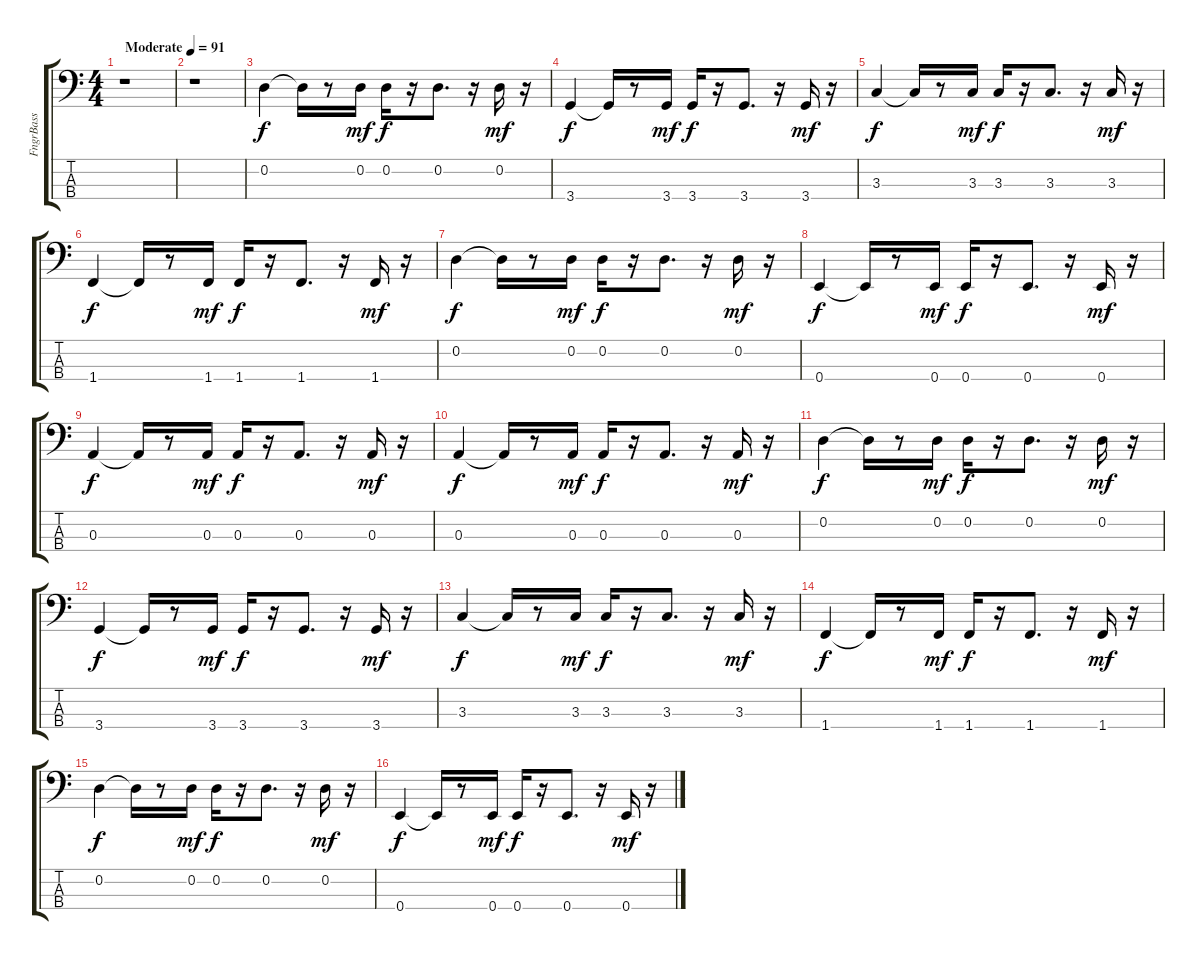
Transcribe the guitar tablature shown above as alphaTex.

\track ("FngrBass" "FngrBass") {instrument electricbassfinger}
\staff {score tabs}
\tuning (G2 D2 A1 E1) {hide}
\ts (4 4)
\tempo (91 "Moderate")
\clef f4
\ks c
r.1{dy f instrument electricbassfinger} |
r.1 |
0.2.4{volume 8} 0.2{t}.16 r.8 0.2.16{dy mf} 0.2.16{dy f} r.16 0.2.8{d} r.16 0.2.16{dy mf} r.16 |
3.4.4{dy f} 3.4{t}.16 r.8 3.4.16{dy mf} 3.4.16{dy f} r.16 3.4.8{d} r.16 3.4.16{dy mf} r.16 |
3.3.4{dy f} 3.3{t}.16 r.8 3.3.16{dy mf} 3.3.16{dy f} r.16 3.3.8{d} r.16 3.3.16{dy mf} r.16 |
1.4.4{dy f} 1.4{t}.16 r.8 1.4.16{dy mf} 1.4.16{dy f} r.16 1.4.8{d} r.16 1.4.16{dy mf} r.16 |
0.2.4{dy f} 0.2{t}.16 r.8 0.2.16{dy mf} 0.2.16{dy f} r.16 0.2.8{d} r.16 0.2.16{dy mf} r.16 |
0.4.4{dy f} 0.4{t}.16 r.8 0.4.16{dy mf} 0.4.16{dy f} r.16 0.4.8{d} r.16 0.4.16{dy mf} r.16 |
0.3.4{dy f} 0.3{t}.16 r.8 0.3.16{dy mf} 0.3.16{dy f} r.16 0.3.8{d} r.16 0.3.16{dy mf} r.16 |
0.3.4{dy f} 0.3{t}.16 r.8 0.3.16{dy mf} 0.3.16{dy f} r.16 0.3.8{d} r.16 0.3.16{dy mf} r.16 |
0.2.4{dy f} 0.2{t}.16 r.8 0.2.16{dy mf} 0.2.16{dy f} r.16 0.2.8{d} r.16 0.2.16{dy mf} r.16 |
3.4.4{dy f} 3.4{t}.16 r.8 3.4.16{dy mf} 3.4.16{dy f} r.16 3.4.8{d} r.16 3.4.16{dy mf} r.16 |
3.3.4{dy f} 3.3{t}.16 r.8 3.3.16{dy mf} 3.3.16{dy f} r.16 3.3.8{d} r.16 3.3.16{dy mf} r.16 |
1.4.4{dy f} 1.4{t}.16 r.8 1.4.16{dy mf} 1.4.16{dy f} r.16 1.4.8{d} r.16 1.4.16{dy mf} r.16 |
0.2.4{dy f} 0.2{t}.16 r.8 0.2.16{dy mf} 0.2.16{dy f} r.16 0.2.8{d} r.16 0.2.16{dy mf} r.16 |
0.4.4{dy f} 0.4{t}.16 r.8 0.4.16{dy mf} 0.4.16{dy f} r.16 0.4.8{d} r.16 0.4.16{dy mf} r.16
